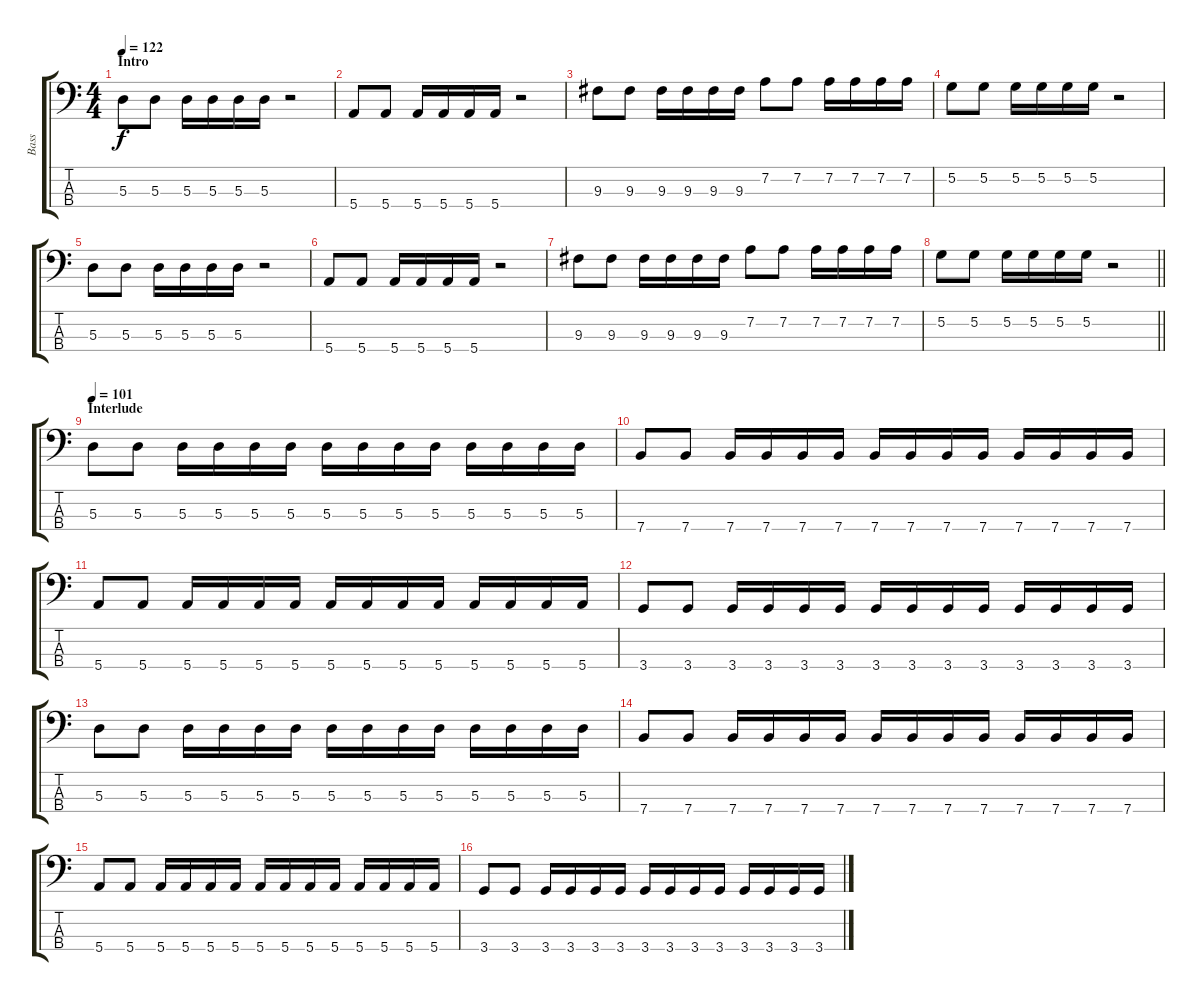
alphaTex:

\track ("Bass" "Bass") {instrument slapbass2}
\staff {score tabs}
\tuning (G2 D2 A1 E1) {hide}
\ts (4 4)
\section ("" "Intro")
\tempo 122
\clef f4
\ks c
5.3.8{dy f instrument slapbass2} 5.3.8 5.3.16 5.3.16 5.3.16 5.3.16 r.2 |
5.4.8 5.4.8 5.4.16 5.4.16 5.4.16 5.4.16 r.2 |
9.3.8 9.3.8 9.3.16 9.3.16 9.3.16 9.3.16 7.2.8 7.2.8 7.2.16 7.2.16 7.2.16 7.2.16 |
5.2.8 5.2.8 5.2.16 5.2.16 5.2.16 5.2.16 r.2 |
5.3.8 5.3.8 5.3.16 5.3.16 5.3.16 5.3.16 r.2 |
5.4.8 5.4.8 5.4.16 5.4.16 5.4.16 5.4.16 r.2 |
9.3.8 9.3.8 9.3.16 9.3.16 9.3.16 9.3.16 7.2.8 7.2.8 7.2.16 7.2.16 7.2.16 7.2.16 |
\barLineRight lightlight
5.2.8 5.2.8 5.2.16 5.2.16 5.2.16 5.2.16 r.2 |
\section ("" "Interlude")
\tempo 101
5.3.8 5.3.8 5.3.16 5.3.16 5.3.16 5.3.16 5.3.16 5.3.16 5.3.16 5.3.16 5.3.16 5.3.16 5.3.16 5.3.16 |
7.4.8 7.4.8 7.4.16 7.4.16 7.4.16 7.4.16 7.4.16 7.4.16 7.4.16 7.4.16 7.4.16 7.4.16 7.4.16 7.4.16 |
5.4.8 5.4.8 5.4.16 5.4.16 5.4.16 5.4.16 5.4.16 5.4.16 5.4.16 5.4.16 5.4.16 5.4.16 5.4.16 5.4.16 |
3.4.8 3.4.8 3.4.16 3.4.16 3.4.16 3.4.16 3.4.16 3.4.16 3.4.16 3.4.16 3.4.16 3.4.16 3.4.16 3.4.16 |
5.3.8 5.3.8 5.3.16 5.3.16 5.3.16 5.3.16 5.3.16 5.3.16 5.3.16 5.3.16 5.3.16 5.3.16 5.3.16 5.3.16 |
7.4.8 7.4.8 7.4.16 7.4.16 7.4.16 7.4.16 7.4.16 7.4.16 7.4.16 7.4.16 7.4.16 7.4.16 7.4.16 7.4.16 |
5.4.8 5.4.8 5.4.16 5.4.16 5.4.16 5.4.16 5.4.16 5.4.16 5.4.16 5.4.16 5.4.16 5.4.16 5.4.16 5.4.16 |
3.4.8 3.4.8 3.4.16 3.4.16 3.4.16 3.4.16 3.4.16 3.4.16 3.4.16 3.4.16 3.4.16 3.4.16 3.4.16 3.4.16
